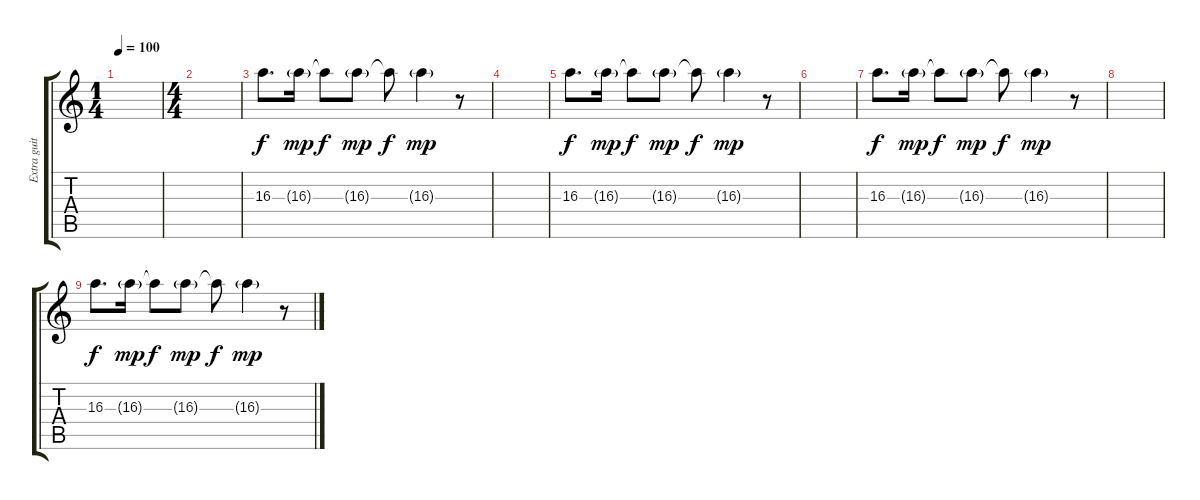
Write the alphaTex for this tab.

\track ("Extra guitar" "Extra guit") {instrument electricguitarclean}
\staff {score tabs}
\tuning (D4 A3 F3 C3 G2 C2) {hide}
\ts (1 4)
\tempo 100
\clef g2
\ks c
|
\ts (4 4)
|
16.3.8{d} 16.3{g}.16{dy mp} 16.3{t}.8{dy f} 16.3{g}.8{dy mp} 16.3{t}.8{dy f} 16.3{g}.4{dy mp} r.8 |
|
16.3.8{d dy f} 16.3{g}.16{dy mp} 16.3{t}.8{dy f} 16.3{g}.8{dy mp} 16.3{t}.8{dy f} 16.3{g}.4{dy mp} r.8 |
|
16.3.8{d dy f} 16.3{g}.16{dy mp} 16.3{t}.8{dy f} 16.3{g}.8{dy mp} 16.3{t}.8{dy f} 16.3{g}.4{dy mp} r.8 |
|
16.3.8{d dy f} 16.3{g}.16{dy mp} 16.3{t}.8{dy f} 16.3{g}.8{dy mp} 16.3{t}.8{dy f} 16.3{g}.4{dy mp} r.8
